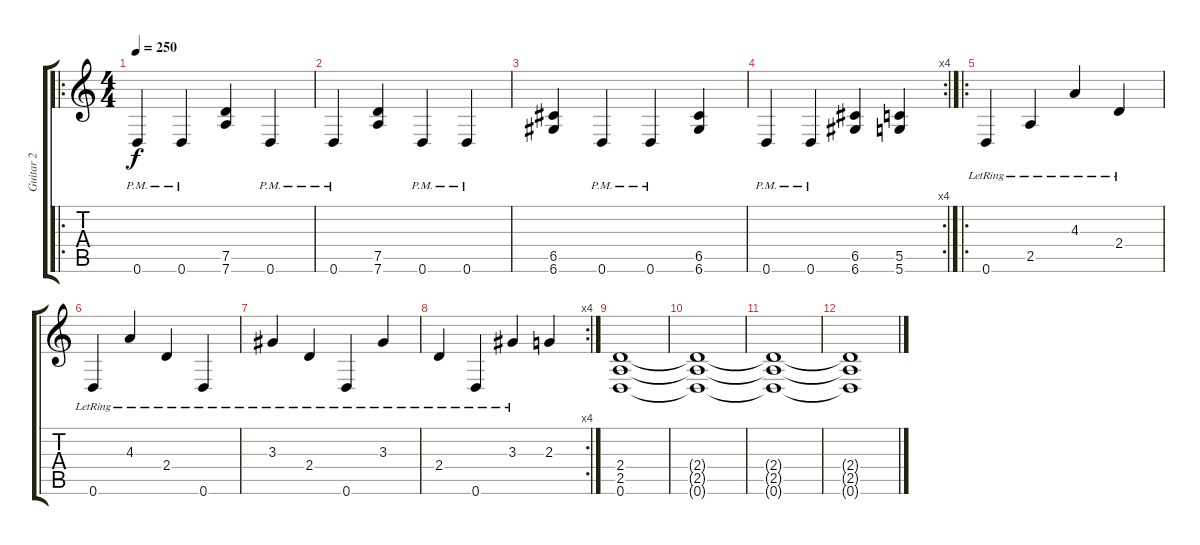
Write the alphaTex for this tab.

\track ("Guitar 2" "Guitar 2") {instrument distortionguitar}
\staff {score tabs}
\tuning (D4 A3 F3 C3 G2 D2) {hide}
\ro
\ts (4 4)
\tempo 250
\clef g2
\ks c
0.6{pm}.4{dy f} 0.6{pm}.4 (7.5 7.6).4 0.6{pm}.4 |
0.6{pm}.4 (7.5 7.6).4 0.6{pm}.4 0.6{pm}.4 |
(6.5 6.6).4 0.6{pm}.4 0.6{pm}.4 (6.5 6.6).4 |
\rc 4
0.6{pm}.4 0.6{pm}.4 (6.5 6.6).4 (5.5 5.6).4 |
\ro
0.6{lr}.4 2.5{lr}.4 4.3{lr}.4 2.4{lr}.4 |
0.6{lr}.4 4.3{lr}.4 2.4{lr}.4 0.6{lr}.4 |
3.3{lr}.4 2.4{lr}.4 0.6{lr}.4 3.3{lr}.4 |
\rc 4
2.4{lr}.4 0.6{lr}.4 3.3{lr}.4 2.3.4 |
(2.4 2.5 0.6).1 |
(2.4{t} 2.5{t} 0.6{t}).1 |
(2.4{t} 2.5{t} 0.6{t}).1 |
(2.4{t} 2.5{t} 0.6{t}).1
